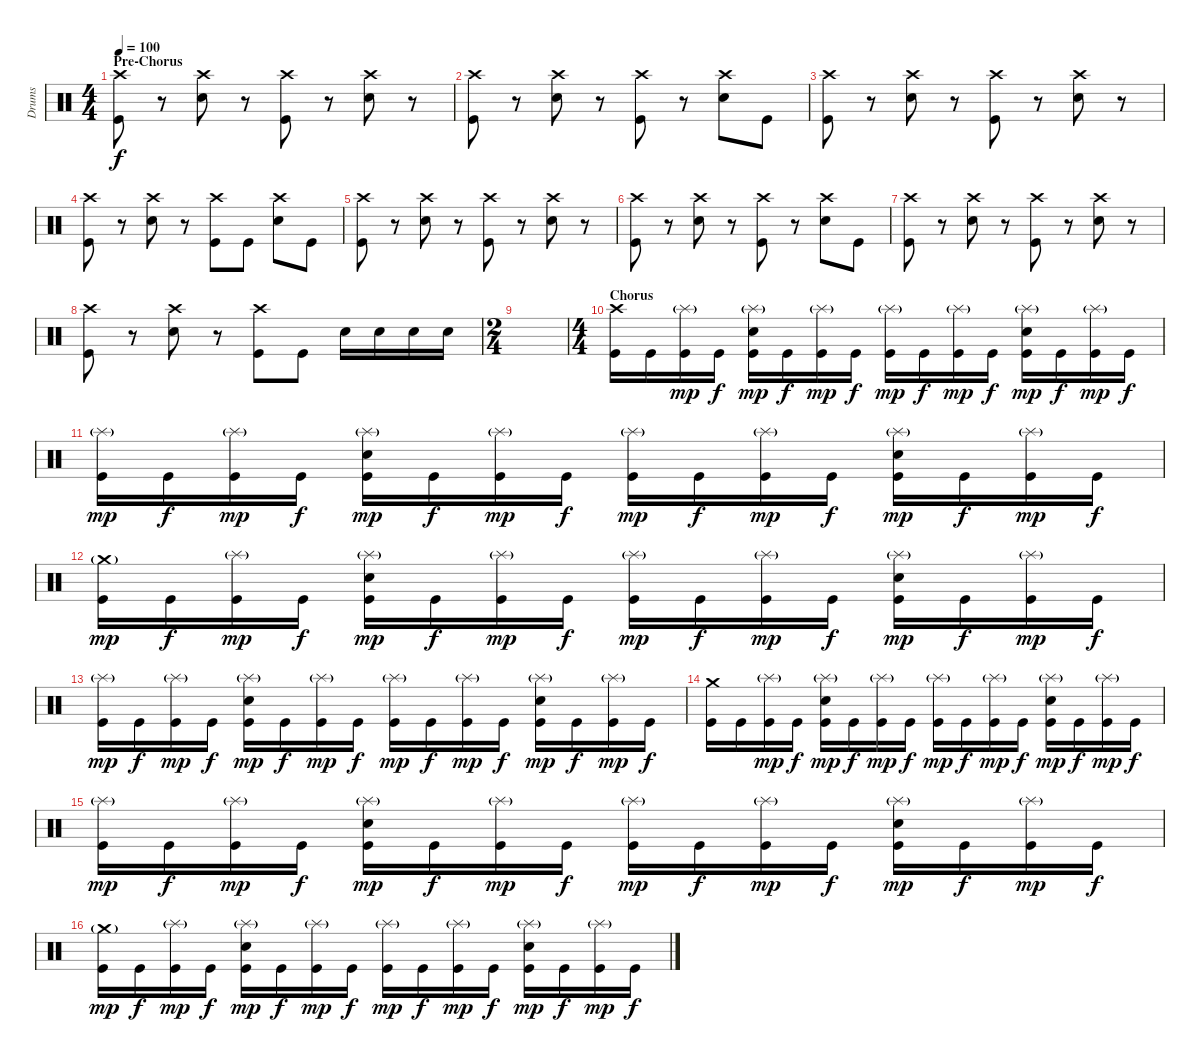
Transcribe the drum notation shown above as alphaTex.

\track ("Drums" "Drums") {instrument percussion}
\staff {score}
\articulation defaults
\ts (4 4)
\section ("" "Pre-Chorus")
\tempo 100
\clef neutral
\ks c
("Crash high (hit)" "Kick (hit)").8{dy f} r.8 ("Crash high (hit)" "Electric Snare (hit)").8 r.8 ("Crash high (hit)" "Kick (hit)").8 r.8 ("Crash high (hit)" "Electric Snare (hit)").8 r.8 |
("Crash high (hit)" "Kick (hit)").8 r.8 ("Crash high (hit)" "Electric Snare (hit)").8 r.8 ("Crash high (hit)" "Kick (hit)").8 r.8 ("Crash high (hit)" "Electric Snare (hit)").8 "Kick (hit)".8 |
("Crash high (hit)" "Kick (hit)").8 r.8 ("Crash high (hit)" "Electric Snare (hit)").8 r.8 ("Crash high (hit)" "Kick (hit)").8 r.8 ("Crash high (hit)" "Electric Snare (hit)").8 r.8 |
("Crash high (hit)" "Kick (hit)").8 r.8 ("Crash high (hit)" "Electric Snare (hit)").8 r.8 ("Crash high (hit)" "Kick (hit)").8 "Kick (hit)".8 ("Crash high (hit)" "Electric Snare (hit)").8 "Kick (hit)".8 |
("Crash high (hit)" "Kick (hit)").8 r.8 ("Crash high (hit)" "Electric Snare (hit)").8 r.8 ("Crash high (hit)" "Kick (hit)").8 r.8 ("Crash high (hit)" "Electric Snare (hit)").8 r.8 |
("Crash high (hit)" "Kick (hit)").8 r.8 ("Crash high (hit)" "Electric Snare (hit)").8 r.8 ("Crash high (hit)" "Kick (hit)").8 r.8 ("Crash high (hit)" "Electric Snare (hit)").8 "Kick (hit)".8 |
("Crash high (hit)" "Kick (hit)").8 r.8 ("Crash high (hit)" "Electric Snare (hit)").8 r.8 ("Crash high (hit)" "Kick (hit)").8 r.8 ("Crash high (hit)" "Electric Snare (hit)").8 r.8 |
("Crash high (hit)" "Kick (hit)").8 r.8 ("Crash high (hit)" "Electric Snare (hit)").8 r.8 ("Crash high (hit)" "Kick (hit)").8 "Kick (hit)".8 "Electric Snare (hit)".16 "Electric Snare (hit)".16 "Electric Snare (hit)".16 "Electric Snare (hit)".16 |
\ts (2 4)
|
\ts (4 4)
\section ("" "Chorus")
("Crash high (hit)" "Kick (hit)").16 "Kick (hit)".16 ("Splash (hit)"{g} "Kick (hit)").16{dy mp} "Kick (hit)".16{dy f} ("Splash (hit)"{g} "Electric Snare (hit)" "Kick (hit)").16{dy mp} "Kick (hit)".16{dy f} ("Splash (hit)"{g} "Kick (hit)").16{dy mp} "Kick (hit)".16{dy f} ("Splash (hit)"{g} "Kick (hit)").16{dy mp} "Kick (hit)".16{dy f} ("Splash (hit)"{g} "Kick (hit)").16{dy mp} "Kick (hit)".16{dy f} ("Splash (hit)"{g} "Electric Snare (hit)" "Kick (hit)").16{dy mp} "Kick (hit)".16{dy f} ("Splash (hit)"{g} "Kick (hit)").16{dy mp} "Kick (hit)".16{dy f} |
("Splash (hit)"{g} "Kick (hit)").16{dy mp} "Kick (hit)".16{dy f} ("Splash (hit)"{g} "Kick (hit)").16{dy mp} "Kick (hit)".16{dy f} ("Splash (hit)"{g} "Electric Snare (hit)" "Kick (hit)").16{dy mp} "Kick (hit)".16{dy f} ("Splash (hit)"{g} "Kick (hit)").16{dy mp} "Kick (hit)".16{dy f} ("Splash (hit)"{g} "Kick (hit)").16{dy mp} "Kick (hit)".16{dy f} ("Splash (hit)"{g} "Kick (hit)").16{dy mp} "Kick (hit)".16{dy f} ("Splash (hit)"{g} "Electric Snare (hit)" "Kick (hit)").16{dy mp} "Kick (hit)".16{dy f} ("Splash (hit)"{g} "Kick (hit)").16{dy mp} "Kick (hit)".16{dy f} |
("Crash medium (hit)"{g} "Kick (hit)").16{dy mp} "Kick (hit)".16{dy f} ("Splash (hit)"{g} "Kick (hit)").16{dy mp} "Kick (hit)".16{dy f} ("Splash (hit)"{g} "Electric Snare (hit)" "Kick (hit)").16{dy mp} "Kick (hit)".16{dy f} ("Splash (hit)"{g} "Kick (hit)").16{dy mp} "Kick (hit)".16{dy f} ("Splash (hit)"{g} "Kick (hit)").16{dy mp} "Kick (hit)".16{dy f} ("Splash (hit)"{g} "Kick (hit)").16{dy mp} "Kick (hit)".16{dy f} ("Splash (hit)"{g} "Electric Snare (hit)" "Kick (hit)").16{dy mp} "Kick (hit)".16{dy f} ("Splash (hit)"{g} "Kick (hit)").16{dy mp} "Kick (hit)".16{dy f} |
("Splash (hit)"{g} "Kick (hit)").16{dy mp} "Kick (hit)".16{dy f} ("Splash (hit)"{g} "Kick (hit)").16{dy mp} "Kick (hit)".16{dy f} ("Splash (hit)"{g} "Electric Snare (hit)" "Kick (hit)").16{dy mp} "Kick (hit)".16{dy f} ("Splash (hit)"{g} "Kick (hit)").16{dy mp} "Kick (hit)".16{dy f} ("Splash (hit)"{g} "Kick (hit)").16{dy mp} "Kick (hit)".16{dy f} ("Splash (hit)"{g} "Kick (hit)").16{dy mp} "Kick (hit)".16{dy f} ("Splash (hit)"{g} "Electric Snare (hit)" "Kick (hit)").16{dy mp} "Kick (hit)".16{dy f} ("Splash (hit)"{g} "Kick (hit)").16{dy mp} "Kick (hit)".16{dy f} |
("Crash medium (hit)" "Kick (hit)").16 "Kick (hit)".16 ("Splash (hit)"{g} "Kick (hit)").16{dy mp} "Kick (hit)".16{dy f} ("Splash (hit)"{g} "Electric Snare (hit)" "Kick (hit)").16{dy mp} "Kick (hit)".16{dy f} ("Splash (hit)"{g} "Kick (hit)").16{dy mp} "Kick (hit)".16{dy f} ("Splash (hit)"{g} "Kick (hit)").16{dy mp} "Kick (hit)".16{dy f} ("Splash (hit)"{g} "Kick (hit)").16{dy mp} "Kick (hit)".16{dy f} ("Splash (hit)"{g} "Electric Snare (hit)" "Kick (hit)").16{dy mp} "Kick (hit)".16{dy f} ("Splash (hit)"{g} "Kick (hit)").16{dy mp} "Kick (hit)".16{dy f} |
("Splash (hit)"{g} "Kick (hit)").16{dy mp} "Kick (hit)".16{dy f} ("Splash (hit)"{g} "Kick (hit)").16{dy mp} "Kick (hit)".16{dy f} ("Splash (hit)"{g} "Electric Snare (hit)" "Kick (hit)").16{dy mp} "Kick (hit)".16{dy f} ("Splash (hit)"{g} "Kick (hit)").16{dy mp} "Kick (hit)".16{dy f} ("Splash (hit)"{g} "Kick (hit)").16{dy mp} "Kick (hit)".16{dy f} ("Splash (hit)"{g} "Kick (hit)").16{dy mp} "Kick (hit)".16{dy f} ("Splash (hit)"{g} "Electric Snare (hit)" "Kick (hit)").16{dy mp} "Kick (hit)".16{dy f} ("Splash (hit)"{g} "Kick (hit)").16{dy mp} "Kick (hit)".16{dy f} |
("Crash medium (hit)"{g} "Kick (hit)").16{dy mp} "Kick (hit)".16{dy f} ("Splash (hit)"{g} "Kick (hit)").16{dy mp} "Kick (hit)".16{dy f} ("Splash (hit)"{g} "Electric Snare (hit)" "Kick (hit)").16{dy mp} "Kick (hit)".16{dy f} ("Splash (hit)"{g} "Kick (hit)").16{dy mp} "Kick (hit)".16{dy f} ("Splash (hit)"{g} "Kick (hit)").16{dy mp} "Kick (hit)".16{dy f} ("Splash (hit)"{g} "Kick (hit)").16{dy mp} "Kick (hit)".16{dy f} ("Splash (hit)"{g} "Electric Snare (hit)" "Kick (hit)").16{dy mp} "Kick (hit)".16{dy f} ("Splash (hit)"{g} "Kick (hit)").16{dy mp} "Kick (hit)".16{dy f}
